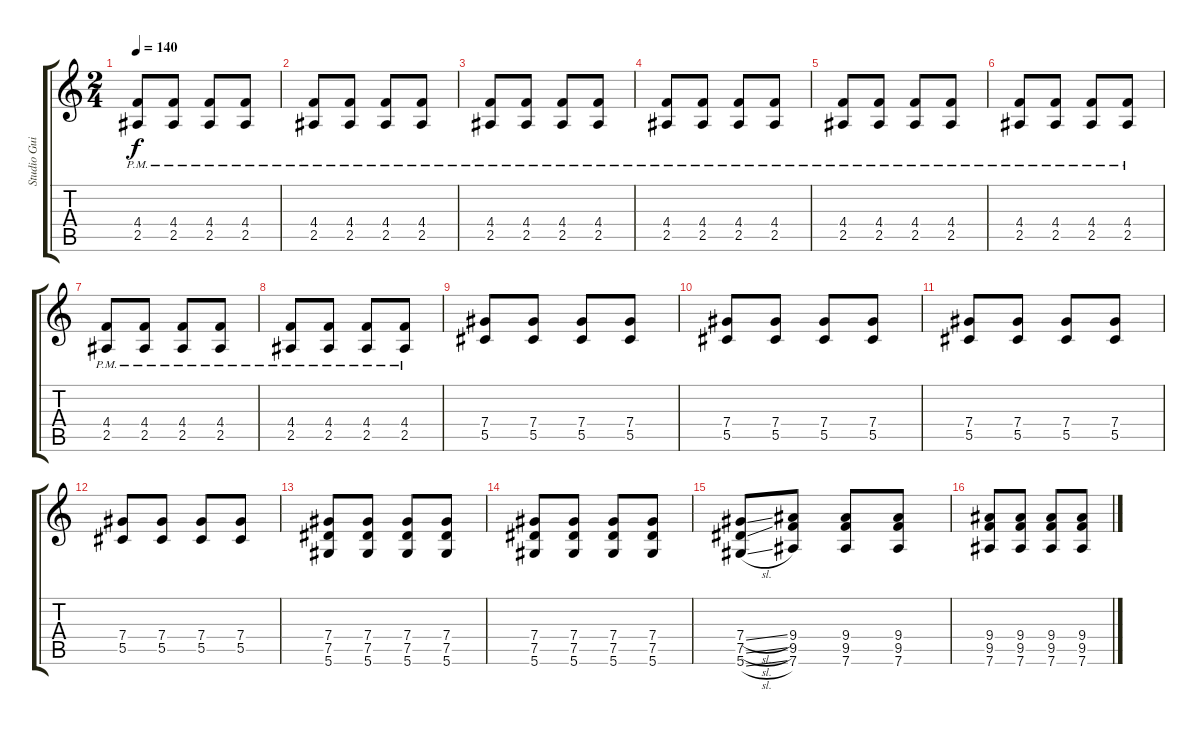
\track ("Studio Guitar" "Studio Gui") {instrument distortionguitar}
\staff {score tabs}
\tuning (Eb4 Bb3 Gb3 Db3 Ab2 Eb2) {hide}
\ts (2 4)
\tempo 140
\clef g2
\ks c
(4.4{pm} 2.5{pm}).8{dy f} (4.4{pm} 2.5{pm}).8 (4.4{pm} 2.5{pm}).8 (4.4{pm} 2.5{pm}).8 |
(4.4{pm} 2.5{pm}).8 (4.4{pm} 2.5{pm}).8 (4.4{pm} 2.5{pm}).8 (4.4{pm} 2.5{pm}).8 |
(4.4{pm} 2.5{pm}).8 (4.4{pm} 2.5{pm}).8 (4.4{pm} 2.5{pm}).8 (4.4{pm} 2.5{pm}).8 |
(4.4{pm} 2.5{pm}).8 (4.4{pm} 2.5{pm}).8 (4.4{pm} 2.5{pm}).8 (4.4{pm} 2.5{pm}).8 |
(4.4{pm} 2.5{pm}).8 (4.4{pm} 2.5{pm}).8 (4.4{pm} 2.5{pm}).8 (4.4{pm} 2.5{pm}).8 |
(4.4{pm} 2.5{pm}).8 (4.4{pm} 2.5{pm}).8 (4.4{pm} 2.5{pm}).8 (4.4{pm} 2.5{pm}).8 |
(4.4{pm} 2.5{pm}).8 (4.4{pm} 2.5{pm}).8 (4.4{pm} 2.5{pm}).8 (4.4{pm} 2.5{pm}).8 |
(4.4{pm} 2.5{pm}).8 (4.4{pm} 2.5{pm}).8 (4.4{pm} 2.5{pm}).8 (4.4{pm} 2.5{pm}).8 |
(7.4 5.5).8 (7.4 5.5).8 (7.4 5.5).8 (7.4 5.5).8 |
(7.4 5.5).8 (7.4 5.5).8 (7.4 5.5).8 (7.4 5.5).8 |
(7.4 5.5).8 (7.4 5.5).8 (7.4 5.5).8 (7.4 5.5).8 |
(7.4 5.5).8 (7.4 5.5).8 (7.4 5.5).8 (7.4 5.5).8 |
(7.4 7.5 5.6).8 (7.4 7.5 5.6).8 (7.4 7.5 5.6).8 (7.4 7.5 5.6).8 |
(7.4 7.5 5.6).8 (7.4 7.5 5.6).8 (7.4 7.5 5.6).8 (7.4 7.5 5.6).8 |
(7.4{sl} 7.5{sl} 5.6{sl}).8 (9.4 9.5 7.6).8 (9.4 9.5 7.6).8 (9.4 9.5 7.6).8 |
(9.4 9.5 7.6).8 (9.4 9.5 7.6).8 (9.4 9.5 7.6).8 (9.4 9.5 7.6).8
